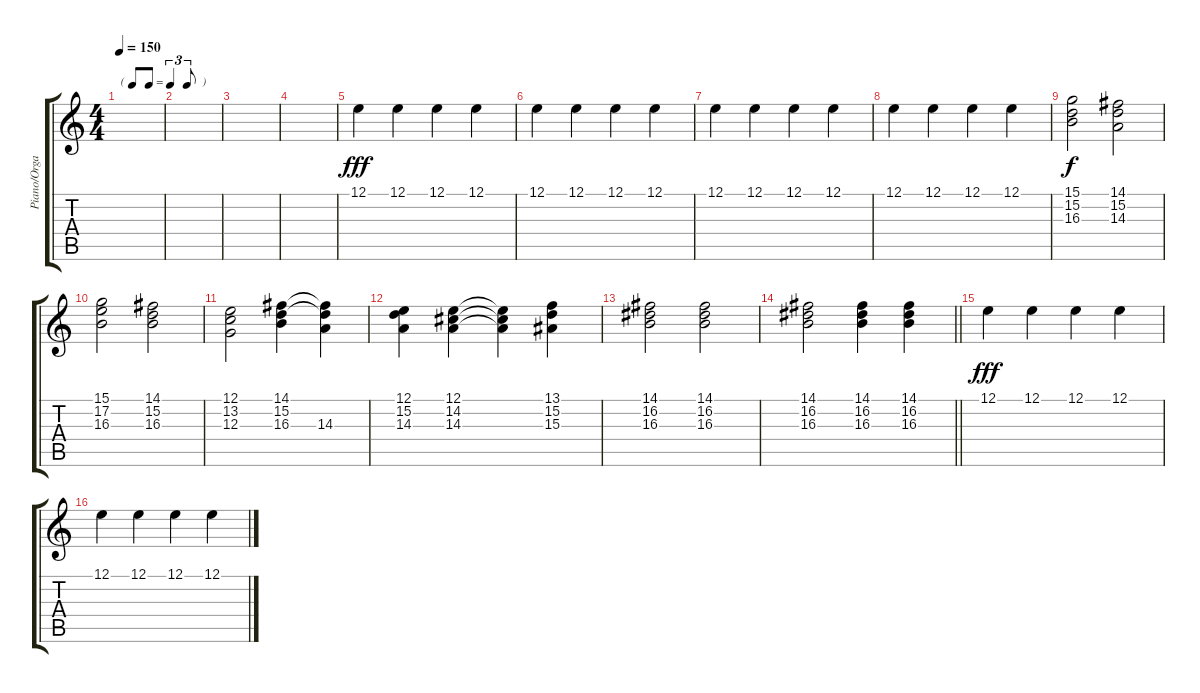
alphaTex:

\track ("Piano/Organ" "Piano/Orga") {instrument acousticgrandpiano}
\staff {score tabs}
\tuning (E4 B3 G3 D3 A2 E2) {hide}
\ts (4 4)
\tf triplet8th
\tempo 150
\clef g2
\ks c
|
|
|
|
12.1.4{dy fff instrument acousticgrandpiano} 12.1.4 12.1.4 12.1.4 |
12.1.4 12.1.4 12.1.4 12.1.4 |
12.1.4 12.1.4 12.1.4 12.1.4 |
12.1.4 12.1.4 12.1.4 12.1.4 |
(15.1 15.2 16.3).2{dy f balance 11 instrument rockorgan} (14.1 15.2 14.3).2 |
(15.1 17.2 16.3).2 (14.1 15.2 16.3).2 |
(12.1 13.2 12.3).2 (14.1 15.2 16.3).4 (14.1{t} 15.2{t} 14.3).4 |
(12.1 15.2 14.3).4 (12.1 14.2 14.3).4 (12.1{t} 14.2{t} 14.3{t}).4 (13.1 15.2 15.3).4 |
(14.1 16.2 16.3).2 (14.1 16.2 16.3).2 |
\barLineRight lightlight
(14.1 16.2 16.3).2 (14.1 16.2 16.3).4 (14.1 16.2 16.3).4 |
12.1.4{dy fff instrument acousticgrandpiano} 12.1.4 12.1.4 12.1.4 |
12.1.4 12.1.4 12.1.4 12.1.4
